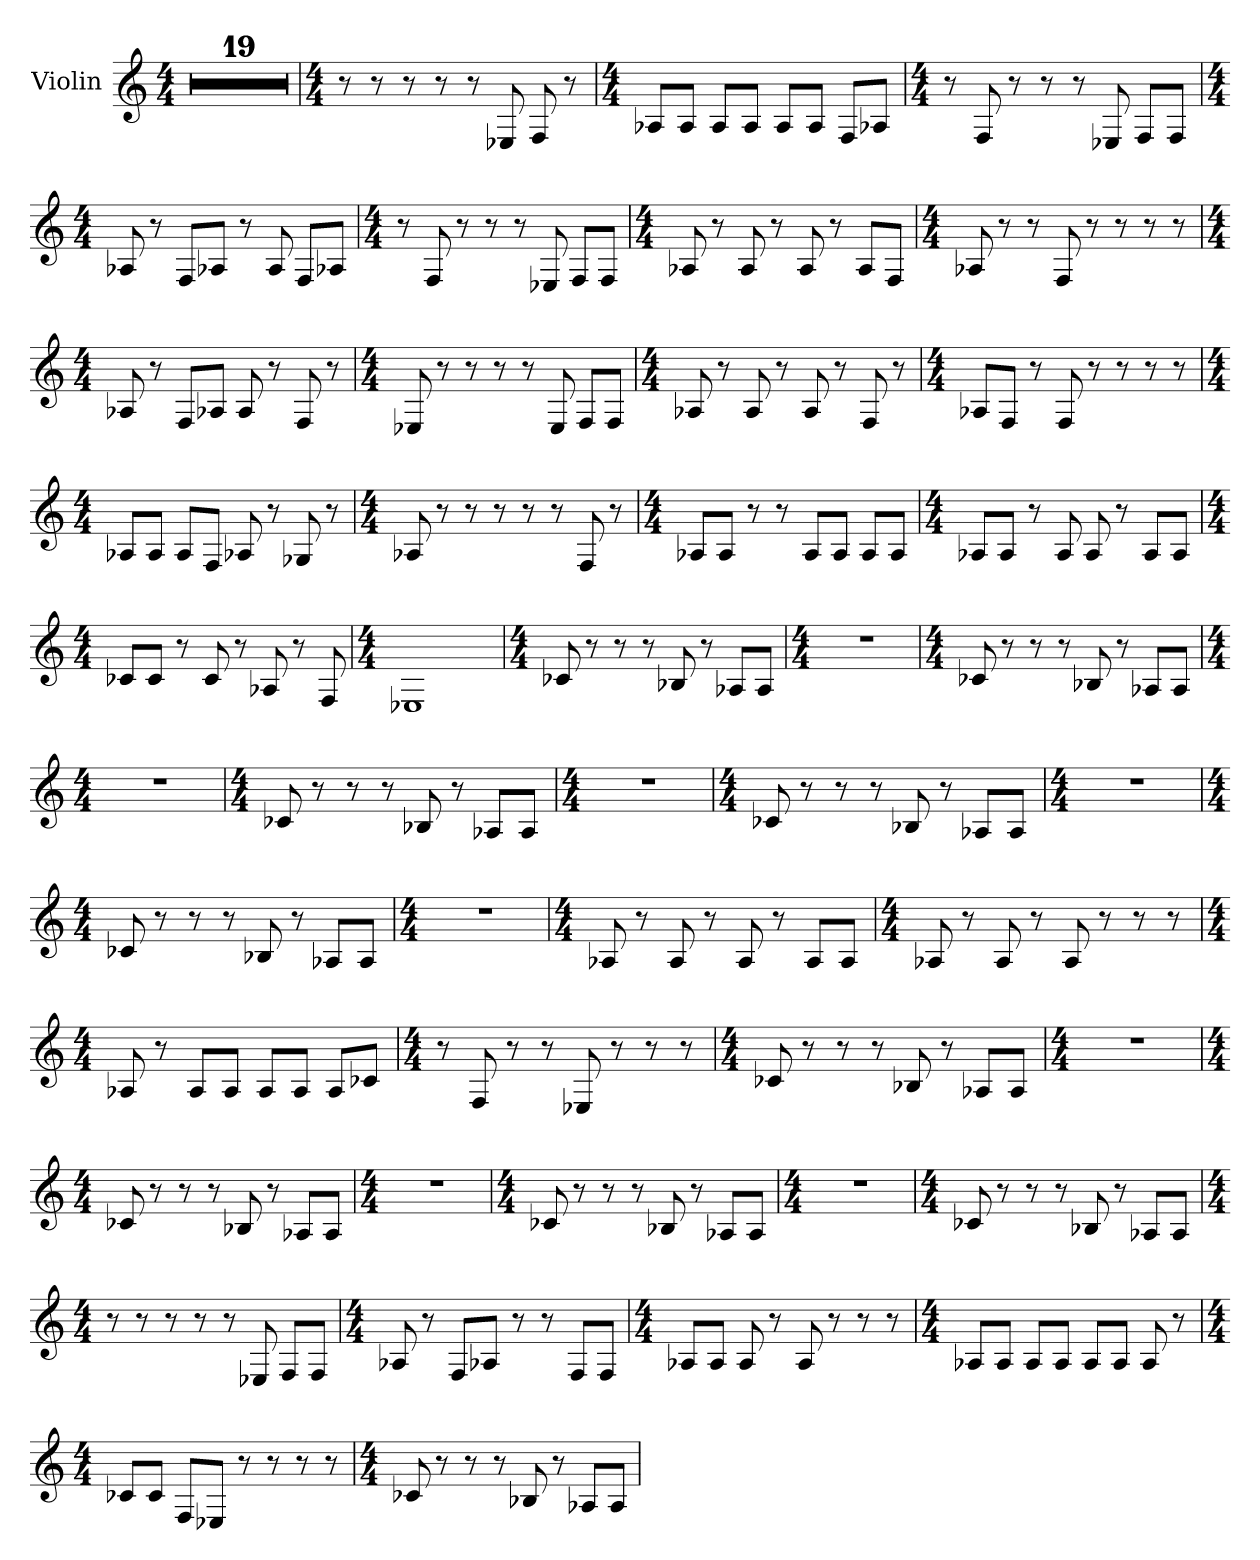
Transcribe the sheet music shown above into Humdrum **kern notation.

**kern
*part1
*staff1
*I"Violin
*I'Vln
*M4/4
=
1r
=
*M4/4
1r
=
*M4/4
1r
=
*M4/4
1r
=
*M4/4
1r
=
*M4/4
1r
=
*M4/4
1r
=
*M4/4
1r
=
*M4/4
1r
=
*M4/4
1r
=
*M4/4
1r
=
*M4/4
1r
=
*M4/4
1r
=
*M4/4
1r
=
*M4/4
1r
=
*M4/4
1r
=
*M4/4
1r
=
*M4/4
1r
=
*M4/4
1r
=
*M4/4
8r
8r
8r
8r
8r
8E-X
8F
8r
=
*M4/4
8A-XL
8A-J
8A-L
8A-J
8A-L
8A-J
8FL
8A-XJ
=
*M4/4
8r
8F
8r
8r
8r
8E-X
8FL
8FJ
=
*M4/4
8A-X
8r
8FL
8A-XJ
8r
8A-
8FL
8A-XJ
=
*M4/4
8r
8F
8r
8r
8r
8E-X
8FL
8FJ
=
*M4/4
8A-X
8r
8A-
8r
8A-
8r
8A-L
8FJ
=
*M4/4
8A-X
8r
8r
8F
8r
8r
8r
8r
=
*M4/4
8A-X
8r
8FL
8A-XJ
8A-
8r
8F
8r
=
*M4/4
8E-X
8r
8r
8r
8r
8E-
8FL
8FJ
=
*M4/4
8A-X
8r
8A-
8r
8A-
8r
8F
8r
=
*M4/4
8A-XL
8FJ
8r
8F
8r
8r
8r
8r
=
*M4/4
8A-XL
8A-J
8A-L
8FJ
8A-X
8r
8G-X
8r
=
*M4/4
8A-X
8r
8r
8r
8r
8r
8F
8r
=
*M4/4
8A-XL
8A-J
8r
8r
8A-L
8A-J
8A-L
8A-J
=
*M4/4
8A-XL
8A-J
8r
8A-
8A-
8r
8A-L
8A-J
=
*M4/4
8c-XL
8c-J
8r
8c-
8r
8A-X
8r
8F
=
*M4/4
1E-X
=
*M4/4
8c-X
8r
8r
8r
8B-X
8r
8A-XL
8A-J
=
*M4/4
1r
=
*M4/4
8c-X
8r
8r
8r
8B-X
8r
8A-XL
8A-J
=
*M4/4
1r
=
*M4/4
8c-X
8r
8r
8r
8B-X
8r
8A-XL
8A-J
=
*M4/4
1r
=
*M4/4
8c-X
8r
8r
8r
8B-X
8r
8A-XL
8A-J
=
*M4/4
1r
=
*M4/4
8c-X
8r
8r
8r
8B-X
8r
8A-XL
8A-J
=
*M4/4
1r
=
*M4/4
8A-X
8r
8A-
8r
8A-
8r
8A-L
8A-J
=
*M4/4
8A-X
8r
8A-
8r
8A-
8r
8r
8r
=
*M4/4
8A-X
8r
8A-L
8A-J
8A-L
8A-J
8A-L
8c-XJ
=
*M4/4
8r
8F
8r
8r
8E-X
8r
8r
8r
=
*M4/4
8c-X
8r
8r
8r
8B-X
8r
8A-XL
8A-J
=
*M4/4
1r
=
*M4/4
8c-X
8r
8r
8r
8B-X
8r
8A-XL
8A-J
=
*M4/4
1r
=
*M4/4
8c-X
8r
8r
8r
8B-X
8r
8A-XL
8A-J
=
*M4/4
1r
=
*M4/4
8c-X
8r
8r
8r
8B-X
8r
8A-XL
8A-J
=
*M4/4
8r
8r
8r
8r
8r
8E-X
8FL
8FJ
=
*M4/4
8A-X
8r
8FL
8A-XJ
8r
8r
8FL
8FJ
=
*M4/4
8A-XL
8A-J
8A-
8r
8A-
8r
8r
8r
=
*M4/4
8A-XL
8A-J
8A-L
8A-J
8A-L
8A-J
8A-
8r
=
*M4/4
8c-XL
8c-J
8FL
8E-XJ
8r
8r
8r
8r
=
*M4/4
8c-X
8r
8r
8r
8B-X
8r
8A-XL
8A-J
=
*-
